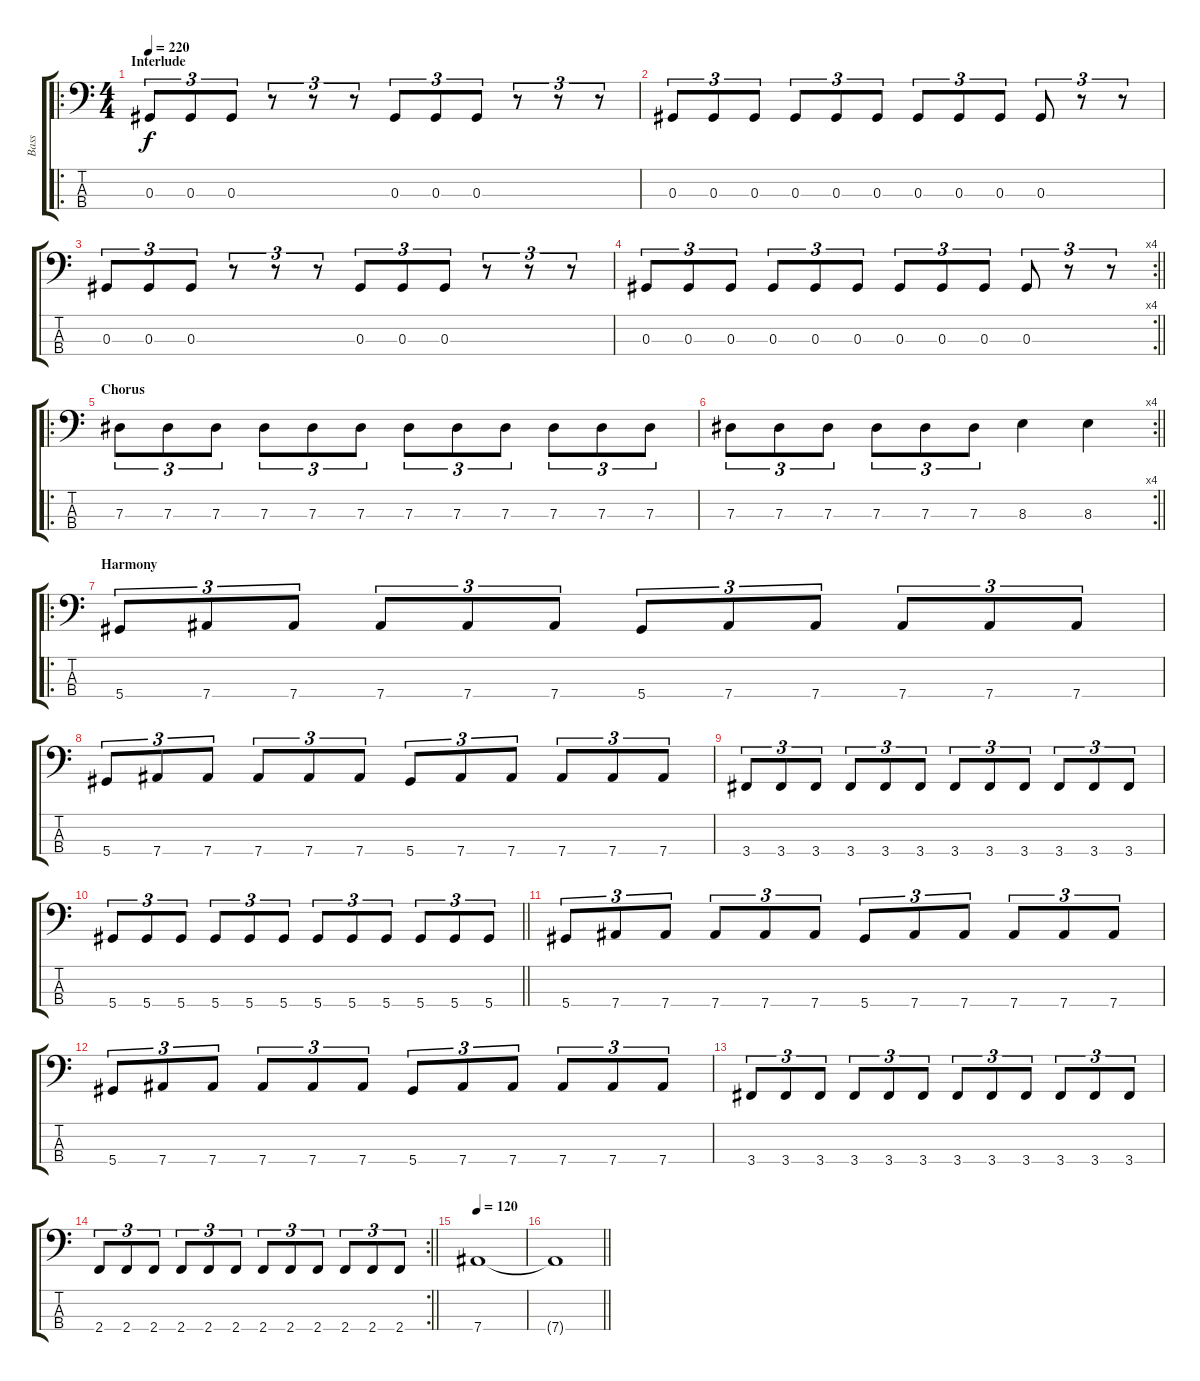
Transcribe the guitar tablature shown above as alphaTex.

\track ("Bass" "Bass") {instrument electricbassfinger}
\staff {score tabs}
\tuning (Gb2 Db2 Ab1 Eb1) {hide}
\ro
\ts (4 4)
\section ("" "Interlude")
\tempo 220
\clef f4
\ks c
0.3.8{tu (3 2) dy f} 0.3.8{tu (3 2)} 0.3.8{tu (3 2)} r.8{tu (3 2)} r.8{tu (3 2)} r.8{tu (3 2)} 0.3.8{tu (3 2)} 0.3.8{tu (3 2)} 0.3.8{tu (3 2)} r.8{tu (3 2)} r.8{tu (3 2)} r.8{tu (3 2)} |
0.3.8{tu (3 2)} 0.3.8{tu (3 2)} 0.3.8{tu (3 2)} 0.3.8{tu (3 2)} 0.3.8{tu (3 2)} 0.3.8{tu (3 2)} 0.3.8{tu (3 2)} 0.3.8{tu (3 2)} 0.3.8{tu (3 2)} 0.3.8{tu (3 2)} r.8{tu (3 2)} r.8{tu (3 2)} |
0.3.8{tu (3 2)} 0.3.8{tu (3 2)} 0.3.8{tu (3 2)} r.8{tu (3 2)} r.8{tu (3 2)} r.8{tu (3 2)} 0.3.8{tu (3 2)} 0.3.8{tu (3 2)} 0.3.8{tu (3 2)} r.8{tu (3 2)} r.8{tu (3 2)} r.8{tu (3 2)} |
\rc 4
\barLineRight lightlight
0.3.8{tu (3 2)} 0.3.8{tu (3 2)} 0.3.8{tu (3 2)} 0.3.8{tu (3 2)} 0.3.8{tu (3 2)} 0.3.8{tu (3 2)} 0.3.8{tu (3 2)} 0.3.8{tu (3 2)} 0.3.8{tu (3 2)} 0.3.8{tu (3 2)} r.8{tu (3 2)} r.8{tu (3 2)} |
\ro
\section ("" "Chorus")
7.3.8{tu (3 2)} 7.3.8{tu (3 2)} 7.3.8{tu (3 2)} 7.3.8{tu (3 2)} 7.3.8{tu (3 2)} 7.3.8{tu (3 2)} 7.3.8{tu (3 2)} 7.3.8{tu (3 2)} 7.3.8{tu (3 2)} 7.3.8{tu (3 2)} 7.3.8{tu (3 2)} 7.3.8{tu (3 2)} |
\rc 4
\barLineRight lightlight
7.3.8{tu (3 2)} 7.3.8{tu (3 2)} 7.3.8{tu (3 2)} 7.3.8{tu (3 2)} 7.3.8{tu (3 2)} 7.3.8{tu (3 2)} 8.3.4 8.3.4 |
\ro
\section ("" "Harmony")
5.4.8{tu (3 2)} 7.4.8{tu (3 2)} 7.4.8{tu (3 2)} 7.4.8{tu (3 2)} 7.4.8{tu (3 2)} 7.4.8{tu (3 2)} 5.4.8{tu (3 2)} 7.4.8{tu (3 2)} 7.4.8{tu (3 2)} 7.4.8{tu (3 2)} 7.4.8{tu (3 2)} 7.4.8{tu (3 2)} |
5.4.8{tu (3 2)} 7.4.8{tu (3 2)} 7.4.8{tu (3 2)} 7.4.8{tu (3 2)} 7.4.8{tu (3 2)} 7.4.8{tu (3 2)} 5.4.8{tu (3 2)} 7.4.8{tu (3 2)} 7.4.8{tu (3 2)} 7.4.8{tu (3 2)} 7.4.8{tu (3 2)} 7.4.8{tu (3 2)} |
3.4.8{tu (3 2)} 3.4.8{tu (3 2)} 3.4.8{tu (3 2)} 3.4.8{tu (3 2)} 3.4.8{tu (3 2)} 3.4.8{tu (3 2)} 3.4.8{tu (3 2)} 3.4.8{tu (3 2)} 3.4.8{tu (3 2)} 3.4.8{tu (3 2)} 3.4.8{tu (3 2)} 3.4.8{tu (3 2)} |
\barLineRight lightlight
5.4.8{tu (3 2)} 5.4.8{tu (3 2)} 5.4.8{tu (3 2)} 5.4.8{tu (3 2)} 5.4.8{tu (3 2)} 5.4.8{tu (3 2)} 5.4.8{tu (3 2)} 5.4.8{tu (3 2)} 5.4.8{tu (3 2)} 5.4.8{tu (3 2)} 5.4.8{tu (3 2)} 5.4.8{tu (3 2)} |
5.4.8{tu (3 2)} 7.4.8{tu (3 2)} 7.4.8{tu (3 2)} 7.4.8{tu (3 2)} 7.4.8{tu (3 2)} 7.4.8{tu (3 2)} 5.4.8{tu (3 2)} 7.4.8{tu (3 2)} 7.4.8{tu (3 2)} 7.4.8{tu (3 2)} 7.4.8{tu (3 2)} 7.4.8{tu (3 2)} |
5.4.8{tu (3 2)} 7.4.8{tu (3 2)} 7.4.8{tu (3 2)} 7.4.8{tu (3 2)} 7.4.8{tu (3 2)} 7.4.8{tu (3 2)} 5.4.8{tu (3 2)} 7.4.8{tu (3 2)} 7.4.8{tu (3 2)} 7.4.8{tu (3 2)} 7.4.8{tu (3 2)} 7.4.8{tu (3 2)} |
3.4.8{tu (3 2)} 3.4.8{tu (3 2)} 3.4.8{tu (3 2)} 3.4.8{tu (3 2)} 3.4.8{tu (3 2)} 3.4.8{tu (3 2)} 3.4.8{tu (3 2)} 3.4.8{tu (3 2)} 3.4.8{tu (3 2)} 3.4.8{tu (3 2)} 3.4.8{tu (3 2)} 3.4.8{tu (3 2)} |
\rc 2
\barLineRight lightlight
2.4.8{tu (3 2)} 2.4.8{tu (3 2)} 2.4.8{tu (3 2)} 2.4.8{tu (3 2)} 2.4.8{tu (3 2)} 2.4.8{tu (3 2)} 2.4.8{tu (3 2)} 2.4.8{tu (3 2)} 2.4.8{tu (3 2)} 2.4.8{tu (3 2)} 2.4.8{tu (3 2)} 2.4.8{tu (3 2)} |
\tempo 120
7.4.1 |
\barLineRight lightlight
7.4{t}.1
